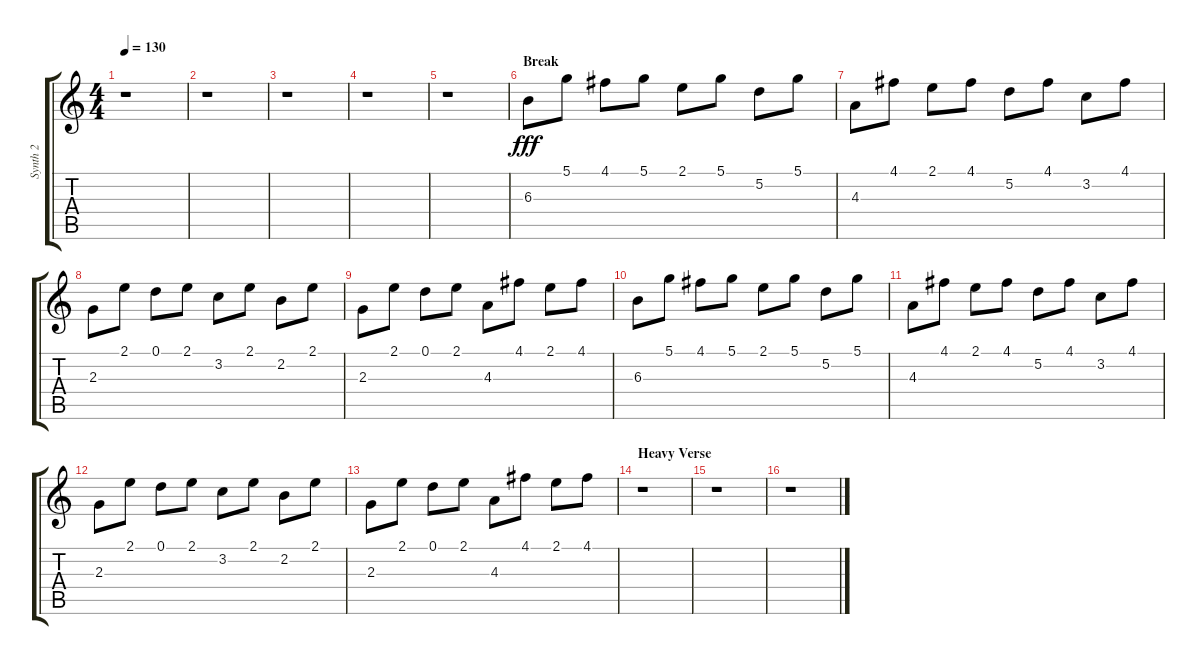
\track ("Synth 2" "Synth 2") {instrument electricguitarclean}
\staff {score tabs}
\tuning (D4 A3 F3 C3 G2 C2) {hide}
\ts (4 4)
\tempo 130
\clef g2
\ks aminor
r.1{dy fff} |
r.1 |
r.1 |
r.1 |
r.1 |
\section ("" "Break")
6.3.8 5.1.8 4.1.8 5.1.8 2.1.8 5.1.8 5.2.8 5.1.8 |
4.3.8 4.1.8 2.1.8 4.1.8 5.2.8 4.1.8 3.2.8 4.1.8 |
2.3.8 2.1.8 0.1.8 2.1.8 3.2.8 2.1.8 2.2.8 2.1.8 |
2.3.8 2.1.8 0.1.8 2.1.8 4.3.8 4.1.8 2.1.8 4.1.8 |
6.3.8 5.1.8 4.1.8 5.1.8 2.1.8 5.1.8 5.2.8 5.1.8 |
4.3.8 4.1.8 2.1.8 4.1.8 5.2.8 4.1.8 3.2.8 4.1.8 |
2.3.8 2.1.8 0.1.8 2.1.8 3.2.8 2.1.8 2.2.8 2.1.8 |
2.3.8 2.1.8 0.1.8 2.1.8 4.3.8 4.1.8 2.1.8 4.1.8 |
\section ("" "Heavy Verse")
r.1 |
r.1 |
r.1
